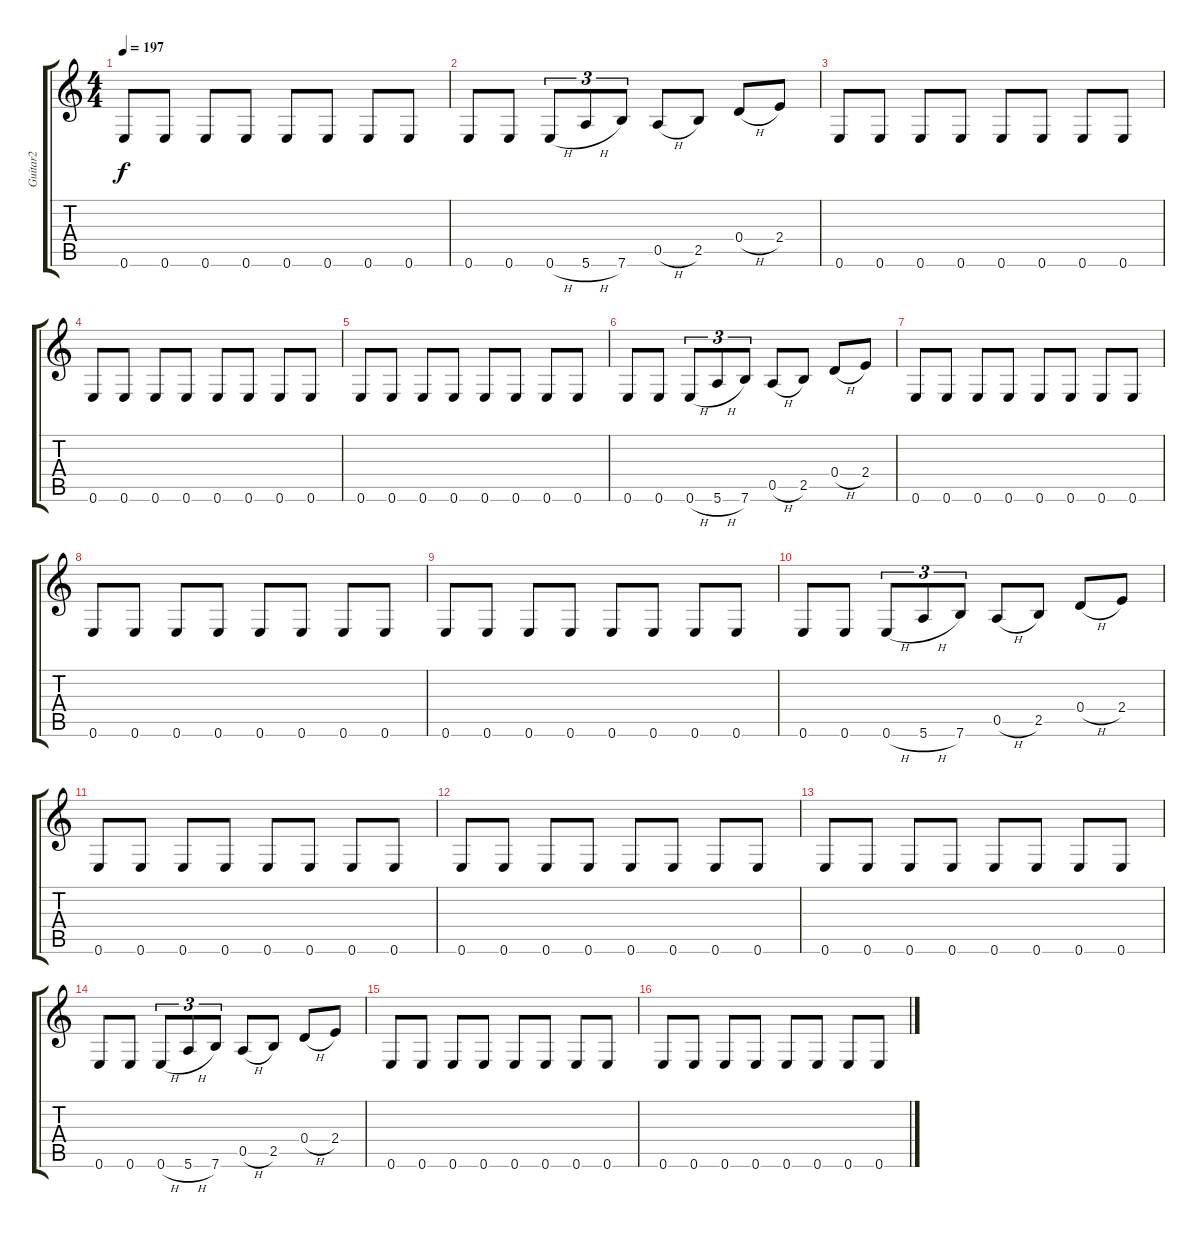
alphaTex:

\track ("Guitar2" "Guitar2") {instrument distortionguitar}
\staff {score tabs}
\tuning (E4 B3 G3 D3 A2 E2) {hide}
\ts (4 4)
\tempo 197
\clef g2
\ks c
0.6.8{dy f} 0.6.8 0.6.8 0.6.8 0.6.8 0.6.8 0.6.8 0.6.8 |
0.6.8 0.6.8 0.6{h}.8{tu (3 2)} 5.6{h}.8{tu (3 2)} 7.6.8{tu (3 2)} 0.5{h}.8 2.5.8 0.4{h}.8 2.4.8 |
0.6.8 0.6.8 0.6.8 0.6.8 0.6.8 0.6.8 0.6.8 0.6.8 |
0.6.8 0.6.8 0.6.8 0.6.8 0.6.8 0.6.8 0.6.8 0.6.8 |
0.6.8 0.6.8 0.6.8 0.6.8 0.6.8 0.6.8 0.6.8 0.6.8 |
0.6.8 0.6.8 0.6{h}.8{tu (3 2)} 5.6{h}.8{tu (3 2)} 7.6.8{tu (3 2)} 0.5{h}.8 2.5.8 0.4{h}.8 2.4.8 |
0.6.8 0.6.8 0.6.8 0.6.8 0.6.8 0.6.8 0.6.8 0.6.8 |
0.6.8 0.6.8 0.6.8 0.6.8 0.6.8 0.6.8 0.6.8 0.6.8 |
0.6.8 0.6.8 0.6.8 0.6.8 0.6.8 0.6.8 0.6.8 0.6.8 |
0.6.8 0.6.8 0.6{h}.8{tu (3 2)} 5.6{h}.8{tu (3 2)} 7.6.8{tu (3 2)} 0.5{h}.8 2.5.8 0.4{h}.8 2.4.8 |
0.6.8 0.6.8 0.6.8 0.6.8 0.6.8 0.6.8 0.6.8 0.6.8 |
0.6.8 0.6.8 0.6.8 0.6.8 0.6.8 0.6.8 0.6.8 0.6.8 |
0.6.8 0.6.8 0.6.8 0.6.8 0.6.8 0.6.8 0.6.8 0.6.8 |
0.6.8 0.6.8 0.6{h}.8{tu (3 2)} 5.6{h}.8{tu (3 2)} 7.6.8{tu (3 2)} 0.5{h}.8 2.5.8 0.4{h}.8 2.4.8 |
0.6.8{volume 13} 0.6.8 0.6.8 0.6.8 0.6.8 0.6.8 0.6.8 0.6.8 |
0.6.8 0.6.8 0.6.8 0.6.8 0.6.8 0.6.8 0.6.8 0.6.8
